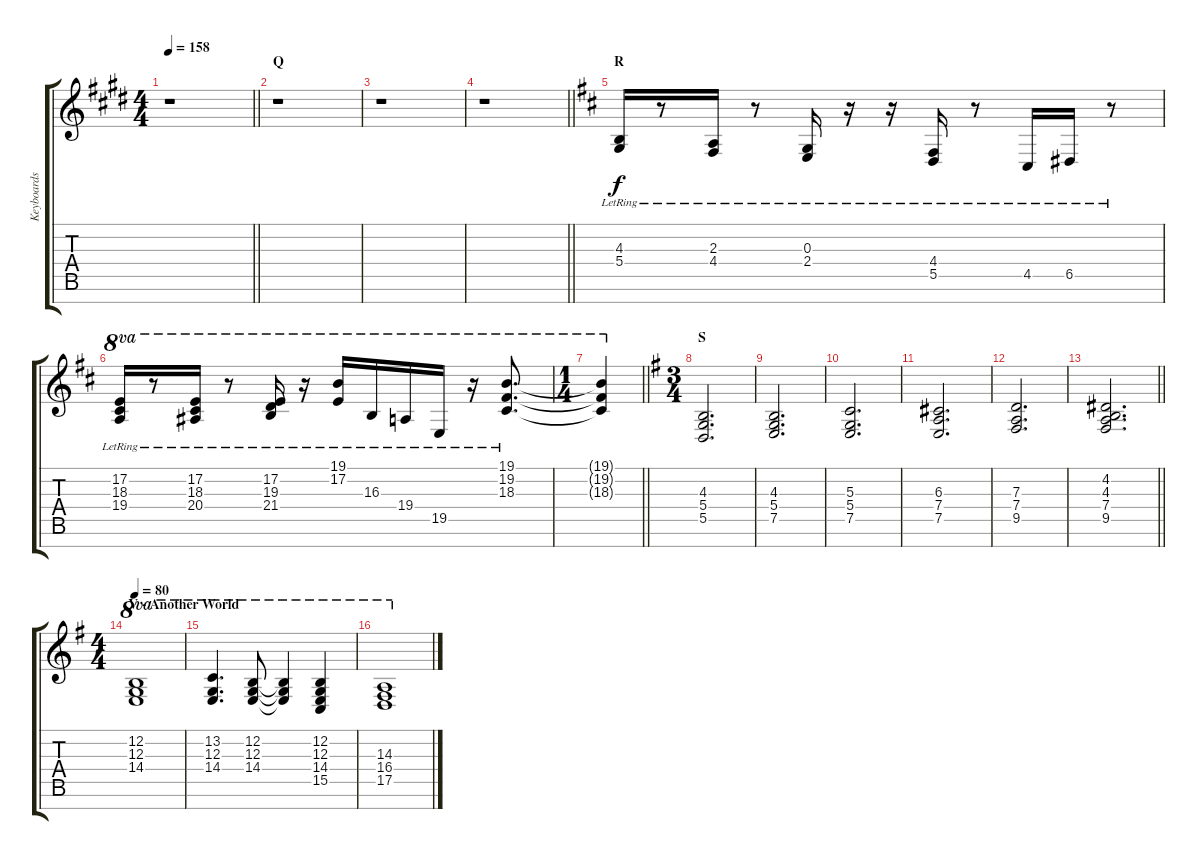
\track ("Keyboards (high register)" "Keyboards ") {instrument acousticgrandpiano}
\staff {score tabs}
\tuning (E4 B3 G3 D3 A2 E2 B1) {hide}
\ts (4 4)
\tempo 158
\clef g2
\barLineRight lightlight
\ks c#minor
r.1{dy f} |
\section ("" "Q")
r.1 |
r.1 |
\barLineRight lightlight
r.1 |
\section ("" "R")
\ks bminor
(4.3{lr} 5.4{lr}).16{instrument acousticgrandpiano} r.8 (2.3{lr} 4.4{lr}).16 r.8 (0.3{lr} 2.4{lr}).16 r.16 r.16 (4.4{lr} 5.5{lr}).16 r.8 4.5{lr}.16 6.5{lr}.16 r.8 |
(17.2{lr} 18.3{lr} 19.4{lr}).16{ot 8va} r.8{ot 8va} (17.2{lr} 18.3{lr} 20.4{lr}).16{ot 8va} r.8{ot 8va} (17.2{lr} 19.3{lr} 21.4{lr}).16{ot 8va} r.16{ot 8va} (19.1{lr} 17.2{lr}).16{ot 8va} 16.3{lr}.16{ot 8va} 19.4{lr}.16{ot 8va} 19.5{lr}.16{ot 8va} r.16{ot 8va} (19.1{lr} 19.2{lr} 18.3{lr}).8{d ot 8va} |
\ts (1 4)
\barLineRight lightlight
(19.1{t} 19.2{t} 18.3{t}).4{ot 8va} |
\ts (3 4)
\section ("" "S")
\ks eminor
(4.3 5.4 5.5).2{d volume 9 instrument drawbarorgan} |
(4.3 5.4 7.5).2{d} |
(5.3 5.4 7.5).2{d} |
(6.3 7.4 7.5).2{d} |
\ks g
(7.3 7.4 9.5).2{d} |
\barLineRight lightlight
(4.2 4.3 7.4 9.5).2{d} |
\ts (4 4)
\section ("" "V - Another World")
\tempo 74
\tempo 80
(12.2 12.3 14.4).1{ot 8va volume 10 instrument stringensemble1} |
(13.2 12.3 14.4).4{d ot 8va} (12.2 12.3 14.4).8{ot 8va} (12.2{t} 12.3{t} 14.4{t}).4{ot 8va} (12.2 12.3 14.4 15.5).4{ot 8va} |
(14.3 16.4 17.5).1{ot 8va}
